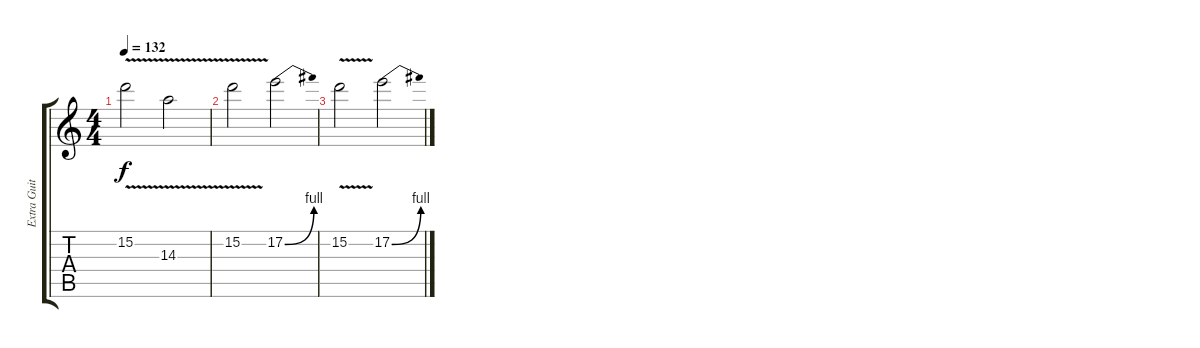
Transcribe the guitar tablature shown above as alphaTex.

\track ("Extra Guitar" "Extra Guit") {instrument distortionguitar}
\staff {score tabs}
\tuning (E4 B3 G3 D3 A2 E2) {hide}
\ts (4 4)
\tempo 132
\clef g2
\ks c
15.2{v}.2{dy f} 14.3{v}.2 |
15.2{v}.2 17.2{be (bend 0 0 60 4)}.2 |
15.2{v}.2 17.2{be (bend 0 0 60 4)}.2
